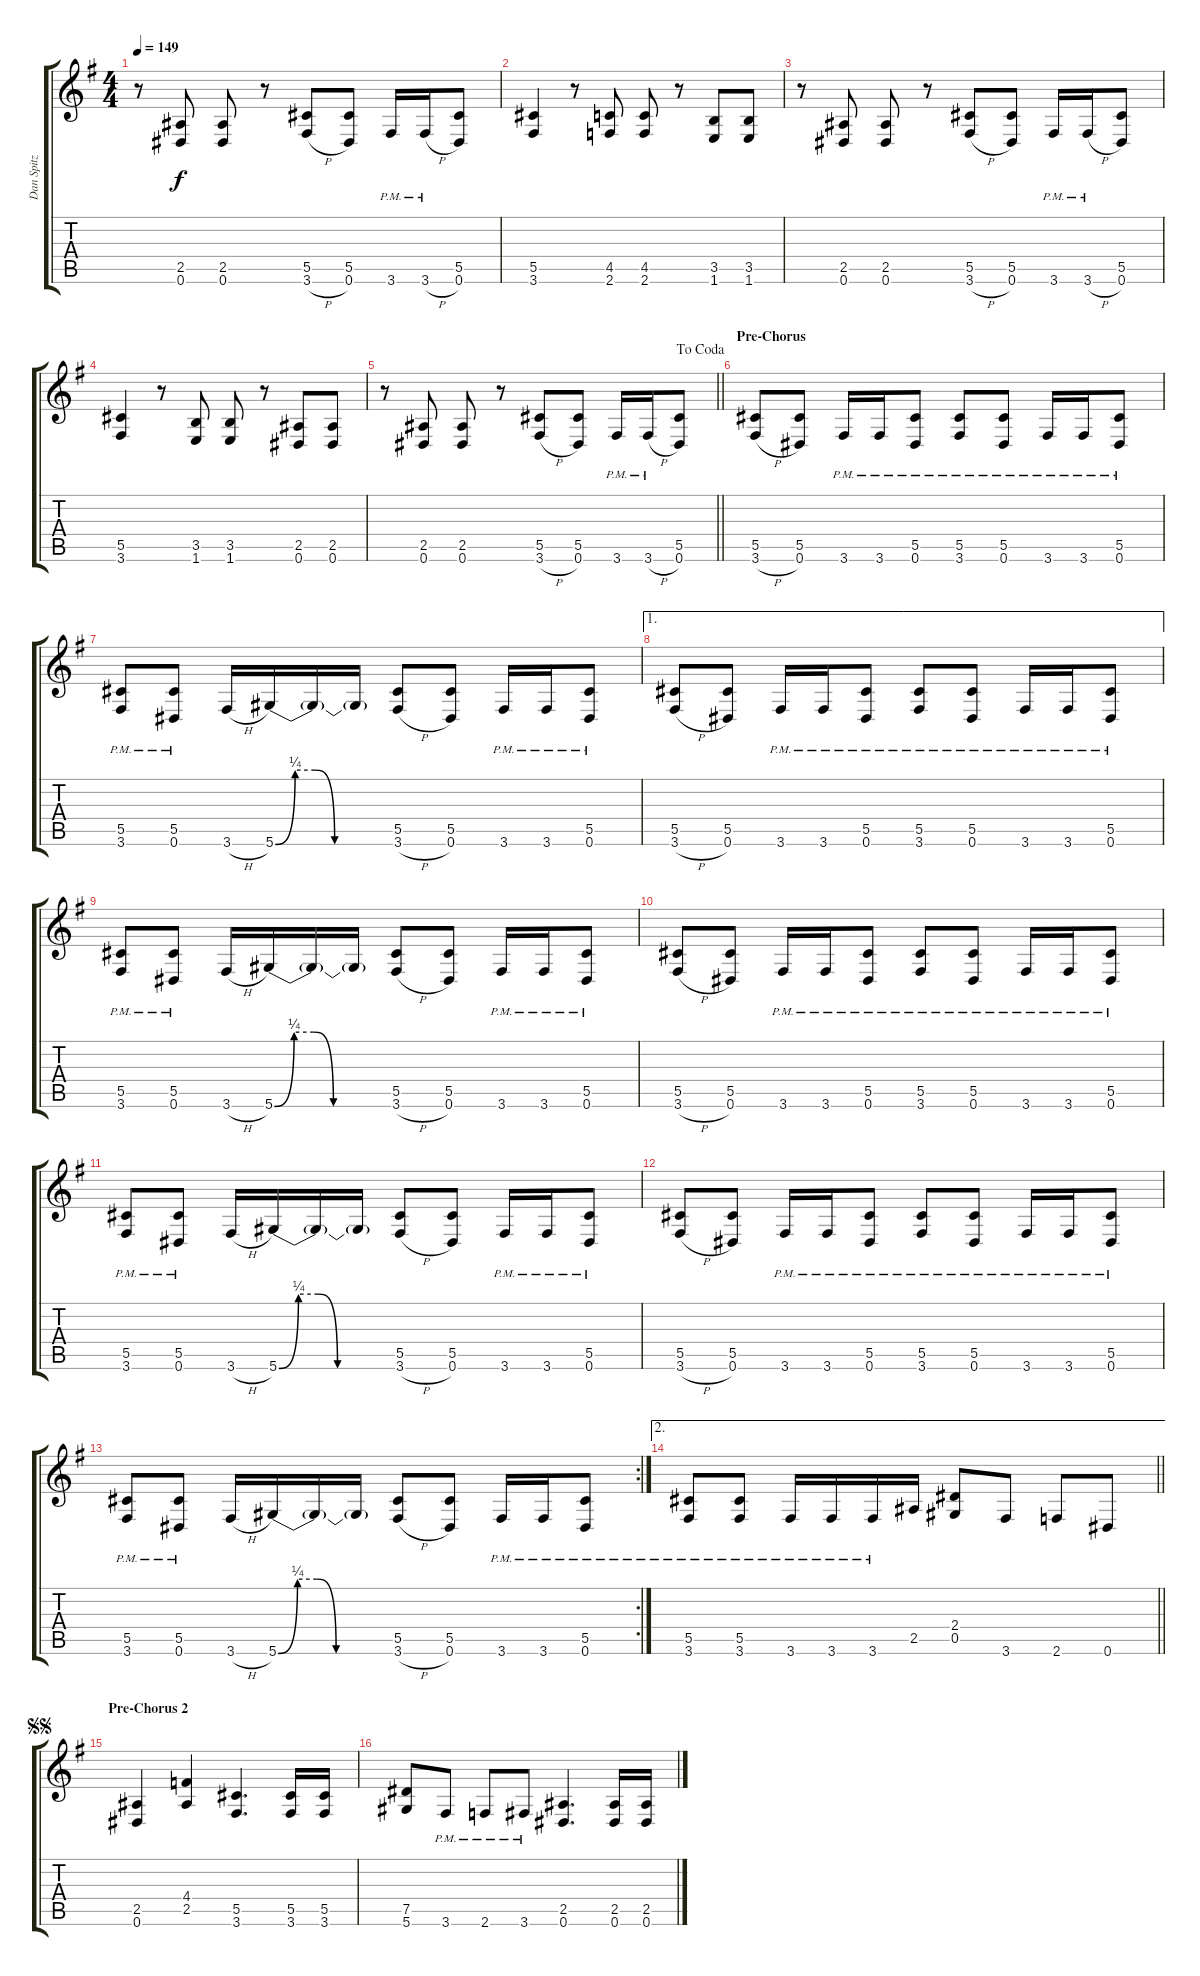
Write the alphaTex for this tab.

\track ("Dan Spitz" "Dan Spitz") {instrument overdrivenguitar}
\staff {score tabs}
\tuning (Eb4 Bb3 Gb3 Db3 Ab2 Eb2) {hide}
\ts (4 4)
\tempo 149
\clef g2
\ks g
r.8{dy f} (2.5 0.6).8 (2.5 0.6).8 r.8 (5.5 3.6{h}).8 (5.5 0.6).8 3.6{pm}.16 3.6{h pm}.16 (5.5 0.6).8 |
(5.5 3.6).4 r.8 (4.5 2.6).8 (4.5 2.6).8 r.8 (3.5 1.6).8 (3.5 1.6).8 |
r.8 (2.5 0.6).8 (2.5 0.6).8 r.8 (5.5 3.6{h}).8 (5.5 0.6).8 3.6{pm}.16 3.6{h pm}.16 (5.5 0.6).8 |
(5.5 3.6).4 r.8 (3.5 1.6).8 (3.5 1.6).8 r.8 (2.5 0.6).8 (2.5 0.6).8 |
\jump dacoda
\barLineRight lightlight
r.8 (2.5 0.6).8 (2.5 0.6).8 r.8 (5.5 3.6{h}).8 (5.5 0.6).8 3.6{pm}.16 3.6{h pm}.16 (5.5 0.6).8 |
\section ("" "Pre-Chorus")
(5.5 3.6{h}).8 (5.5 0.6).8 3.6{pm}.16 3.6{pm}.16 (5.5{pm} 0.6{pm}).8 (5.5{pm} 3.6{pm}).8 (5.5{pm} 0.6{pm}).8 3.6{pm}.16 3.6{pm}.16 (5.5{pm} 0.6{pm}).8 |
(5.5{pm} 3.6{pm}).8 (5.5{pm} 0.6{pm}).8 3.6{h}.16 5.6{be (custom 0 0 10 1 20 1 30 0 60 0)}.16 5.6{t}.16 5.6{t}.16 (5.5 3.6{h}).8 (5.5 0.6).8 3.6{pm}.16 3.6{pm}.16 (5.5{pm} 0.6{pm}).8 |
\ae 1
(5.5 3.6{h}).8 (5.5 0.6).8 3.6{pm}.16 3.6{pm}.16 (5.5{pm} 0.6{pm}).8 (5.5{pm} 3.6{pm}).8 (5.5{pm} 0.6{pm}).8 3.6{pm}.16 3.6{pm}.16 (5.5{pm} 0.6{pm}).8 |
(5.5{pm} 3.6{pm}).8 (5.5{pm} 0.6{pm}).8 3.6{h}.16 5.6{be (custom 0 0 10 1 20 1 30 0 60 0)}.16 5.6{t}.16 5.6{t}.16 (5.5 3.6{h}).8 (5.5 0.6).8 3.6{pm}.16 3.6{pm}.16 (5.5{pm} 0.6{pm}).8 |
(5.5 3.6{h}).8 (5.5 0.6).8 3.6{pm}.16 3.6{pm}.16 (5.5{pm} 0.6{pm}).8 (5.5{pm} 3.6{pm}).8 (5.5{pm} 0.6{pm}).8 3.6{pm}.16 3.6{pm}.16 (5.5{pm} 0.6{pm}).8 |
(5.5{pm} 3.6{pm}).8 (5.5{pm} 0.6{pm}).8 3.6{h}.16 5.6{be (custom 0 0 10 1 20 1 30 0 60 0)}.16 5.6{t}.16 5.6{t}.16 (5.5 3.6{h}).8 (5.5 0.6).8 3.6{pm}.16 3.6{pm}.16 (5.5{pm} 0.6{pm}).8 |
(5.5 3.6{h}).8 (5.5 0.6).8 3.6{pm}.16 3.6{pm}.16 (5.5{pm} 0.6{pm}).8 (5.5{pm} 3.6{pm}).8 (5.5{pm} 0.6{pm}).8 3.6{pm}.16 3.6{pm}.16 (5.5{pm} 0.6{pm}).8 |
\rc 2
(5.5{pm} 3.6{pm}).8 (5.5{pm} 0.6{pm}).8 3.6{h}.16 5.6{be (custom 0 0 10 1 20 1 30 0 60 0)}.16 5.6{t}.16 5.6{t}.16 (5.5 3.6{h}).8 (5.5 0.6).8 3.6{pm}.16 3.6{pm}.16 (5.5{pm} 0.6{pm}).8 |
\ae 2
\barLineRight lightlight
(5.5{pm} 3.6{pm}).8 (5.5{pm} 3.6{pm}).8 3.6{pm}.16 3.6{pm}.16 3.6{pm}.16 2.5.16 (2.4 0.5).8 3.6.8 2.6.8 0.6.8 |
\section ("" "Pre-Chorus 2")
\jump segnosegno
(2.5 0.6).4 (4.4 2.5).4 (5.5 3.6).4{d} (5.5 3.6).16 (5.5 3.6).16 |
(7.5 5.6).8 3.6{pm}.8 2.6{pm}.8 3.6{pm}.8 (2.5 0.6).4{d} (2.5 0.6).16 (2.5 0.6).16
